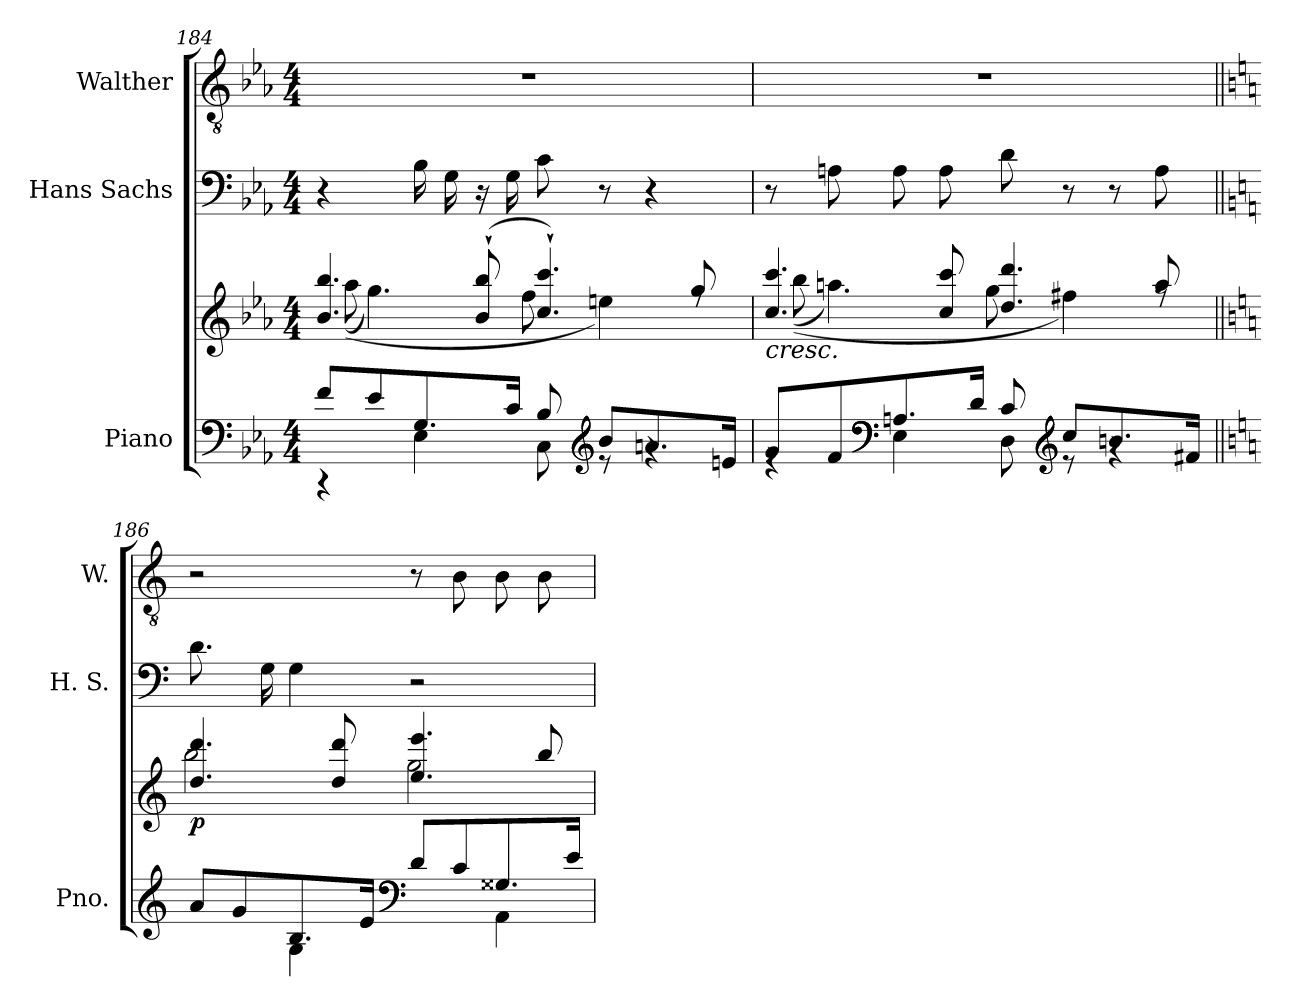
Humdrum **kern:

**kern	**kern	**dynam	**kern	**kern
*part3	*part3	*part3	*part2	*part1
*staff4	*staff3	*staff3/4	*staff2	*staff1
*I"Piano	*	*	*I"Hans Sachs	*I"Walther
*I'Pno.	*	*	*I'H. S.	*I'W.
!!LO:LB:g=z
*clefF4	*clefG2	*	*clefF4	*clefGv2
*k[b-e-a-]	*k[b-e-a-]	*	*k[b-e-a-]	*k[b-e-a-]
*M4/4	*M4/4	*	*M4/4	*M4/4
=184	=184	=184	=184	=184
*^	*^	*	*	*
8f/L	4rCC	4.b-/ 4.bb-/	(<(<8aa-\	.	4r	1r
8e-/	.	.	4.gg\)	.	.	.
8.G/	4E-\	.	.	.	16B-\	.
.	.	.	.	.	16G\	.
.	.	(>8b-/` 8bb-/`	.	.	16r	.
16c/Jk	.	.	.	.	16G\	.
8B-/	8C\	4.cc/` 4.ccc/`)	8ff\	.	8c\	.
*clefG2	*	*	*	*	*	*
8b-/L	8r	.	4een\)	.	8r	.
8.an/	4rg	.	.	.	4r	.
.	.	8gg/	8rff	.	.	.
16en/Jk	.	.	.	.	.	.
=185	=185	=185	=185	=185	=185	=185
!	!	!LO:TX:b:i:t=cresc.	!	!	!	!
8g/L	4re	4.cc/ 4.ccc/	(<(<8bb-\	.	8r	1r
8f/	.	.	4.aan\)	.	8An\	.
*clefF4	*	*	*	*	*	*
8.An/	4E-\	.	.	.	8A\	.
.	.	8cc/ 8ccc/	.	.	8A\	.
16d/Jk	.	.	.	.	.	.
8c/	8D\	4.dd/ 4.ddd/	8gg\	.	8d\	.
*clefG2	*	*	*	*	*	*
8cc/L	8r	.	4ff#X\)	.	8r	.
8.bn/	4rg	.	.	.	8r	.
.	.	8aa/	8rff	.	8A\	.
16f#X/Jk	.	.	.	.	.	.
!!LO:PB:g=z
=186||	=186||	=186||	=186||	=186||	=186||	=186||
*k[]	*	*k[]	*	*	*k[]	*k[]
!	!	!	!	!LO:DY:b	!	!
8a/L	4ryy	4.dd/ 4.ddd/	2bb\	p	8.d\	2r
8g/	.	.	.	.	.	.
.	.	.	.	.	16G\	.
8.B/	4G\	.	.	.	4G\	.
.	.	8dd/ 8ddd/	.	.	.	.
16e/Jk	.	.	.	.	.	.
*clefF4	*	*	*	*	*	*
8d/L	4ryy	4.ee/ 4.eee/	2gg\	.	2r	8r
8c/	.	.	.	.	.	8B\
8.G##X/	4AA\	.	.	.	.	8B\
.	.	8bb/	.	.	.	8B\
16e/Jk	.	.	.	.	.	.
*v	*v	*	*	*	*	*
*	*v	*v	*	*	*
=	=	=	=	=
*-	*-	*-	*-	*-
